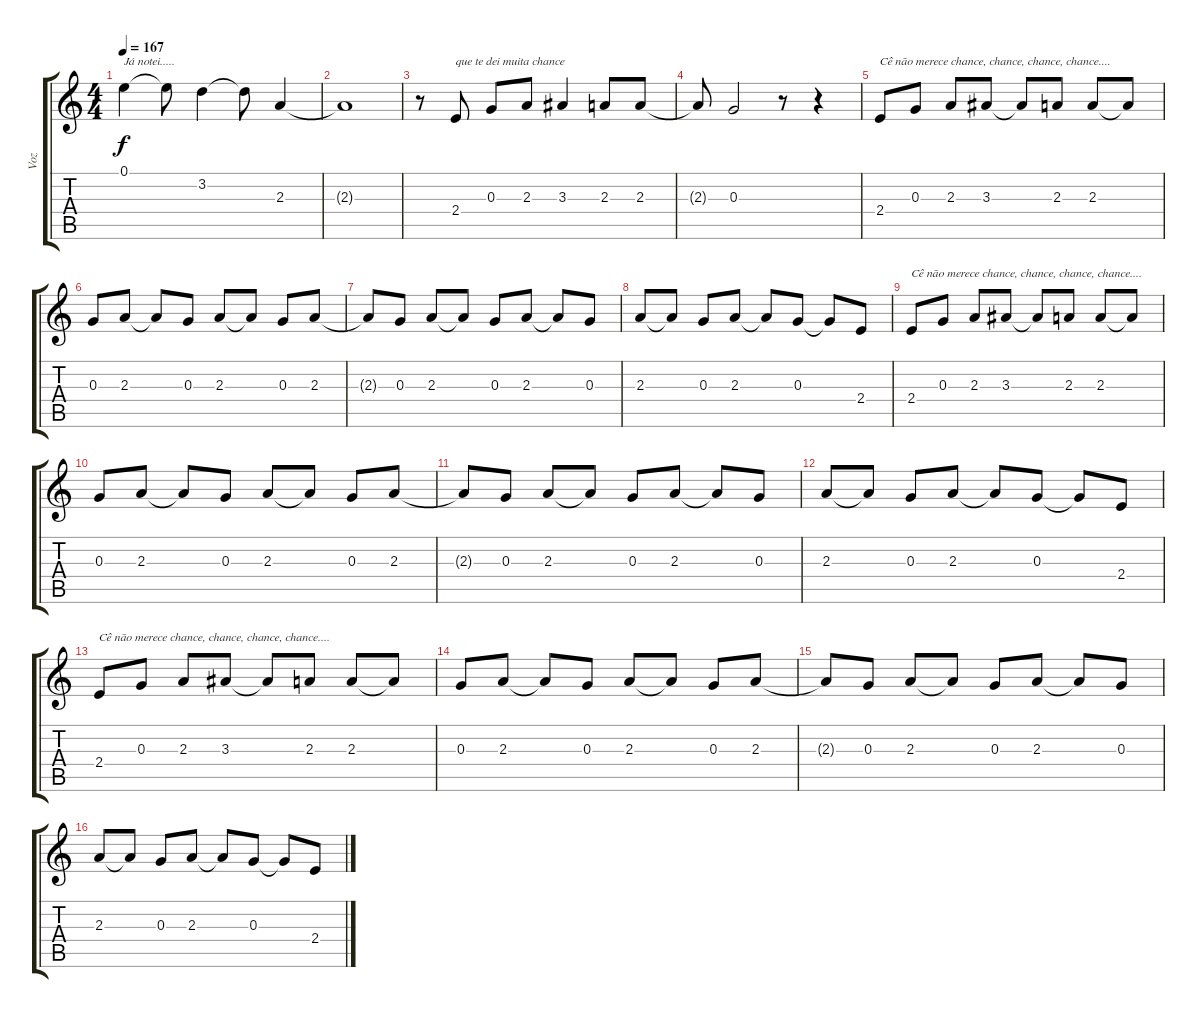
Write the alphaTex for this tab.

\track ("Voz" "Voz") {instrument distortionguitar}
\staff {score tabs}
\tuning (E4 B3 G3 D3 A2 E2) {hide}
\ts (4 4)
\tempo 167
\clef g2
\ks c
0.1.4{txt "Já notei....." dy f} 0.1{t}.8 3.2.4 3.2{t}.8 2.3.4 |
2.3{t}.1 |
r.8 2.4.8{txt "que te dei muita chance"} 0.3.8 2.3.8 3.3.4 2.3.8 2.3.8 |
2.3{t}.8 0.3.2 r.8 r.4 |
2.4.8{txt "Cê não merece chance, chance, chance, chance...."} 0.3.8 2.3.8 3.3.8 3.3{t}.8 2.3.8 2.3.8 2.3{t}.8 |
0.3.8 2.3.8 2.3{t}.8 0.3.8 2.3.8 2.3{t}.8 0.3.8 2.3.8 |
2.3{t}.8 0.3.8 2.3.8 2.3{t}.8 0.3.8 2.3.8 2.3{t}.8 0.3.8 |
2.3.8 2.3{t}.8 0.3.8 2.3.8 2.3{t}.8 0.3.8 0.3{t}.8 2.4.8 |
2.4.8{txt "Cê não merece chance, chance, chance, chance...."} 0.3.8 2.3.8 3.3.8 3.3{t}.8 2.3.8 2.3.8 2.3{t}.8 |
0.3.8 2.3.8 2.3{t}.8 0.3.8 2.3.8 2.3{t}.8 0.3.8 2.3.8 |
2.3{t}.8 0.3.8 2.3.8 2.3{t}.8 0.3.8 2.3.8 2.3{t}.8 0.3.8 |
2.3.8 2.3{t}.8 0.3.8 2.3.8 2.3{t}.8 0.3.8 0.3{t}.8 2.4.8 |
2.4.8{txt "Cê não merece chance, chance, chance, chance...."} 0.3.8 2.3.8 3.3.8 3.3{t}.8 2.3.8 2.3.8 2.3{t}.8 |
0.3.8 2.3.8 2.3{t}.8 0.3.8 2.3.8 2.3{t}.8 0.3.8 2.3.8 |
2.3{t}.8 0.3.8 2.3.8 2.3{t}.8 0.3.8 2.3.8 2.3{t}.8 0.3.8 |
2.3.8 2.3{t}.8 0.3.8 2.3.8 2.3{t}.8 0.3.8 0.3{t}.8 2.4.8
